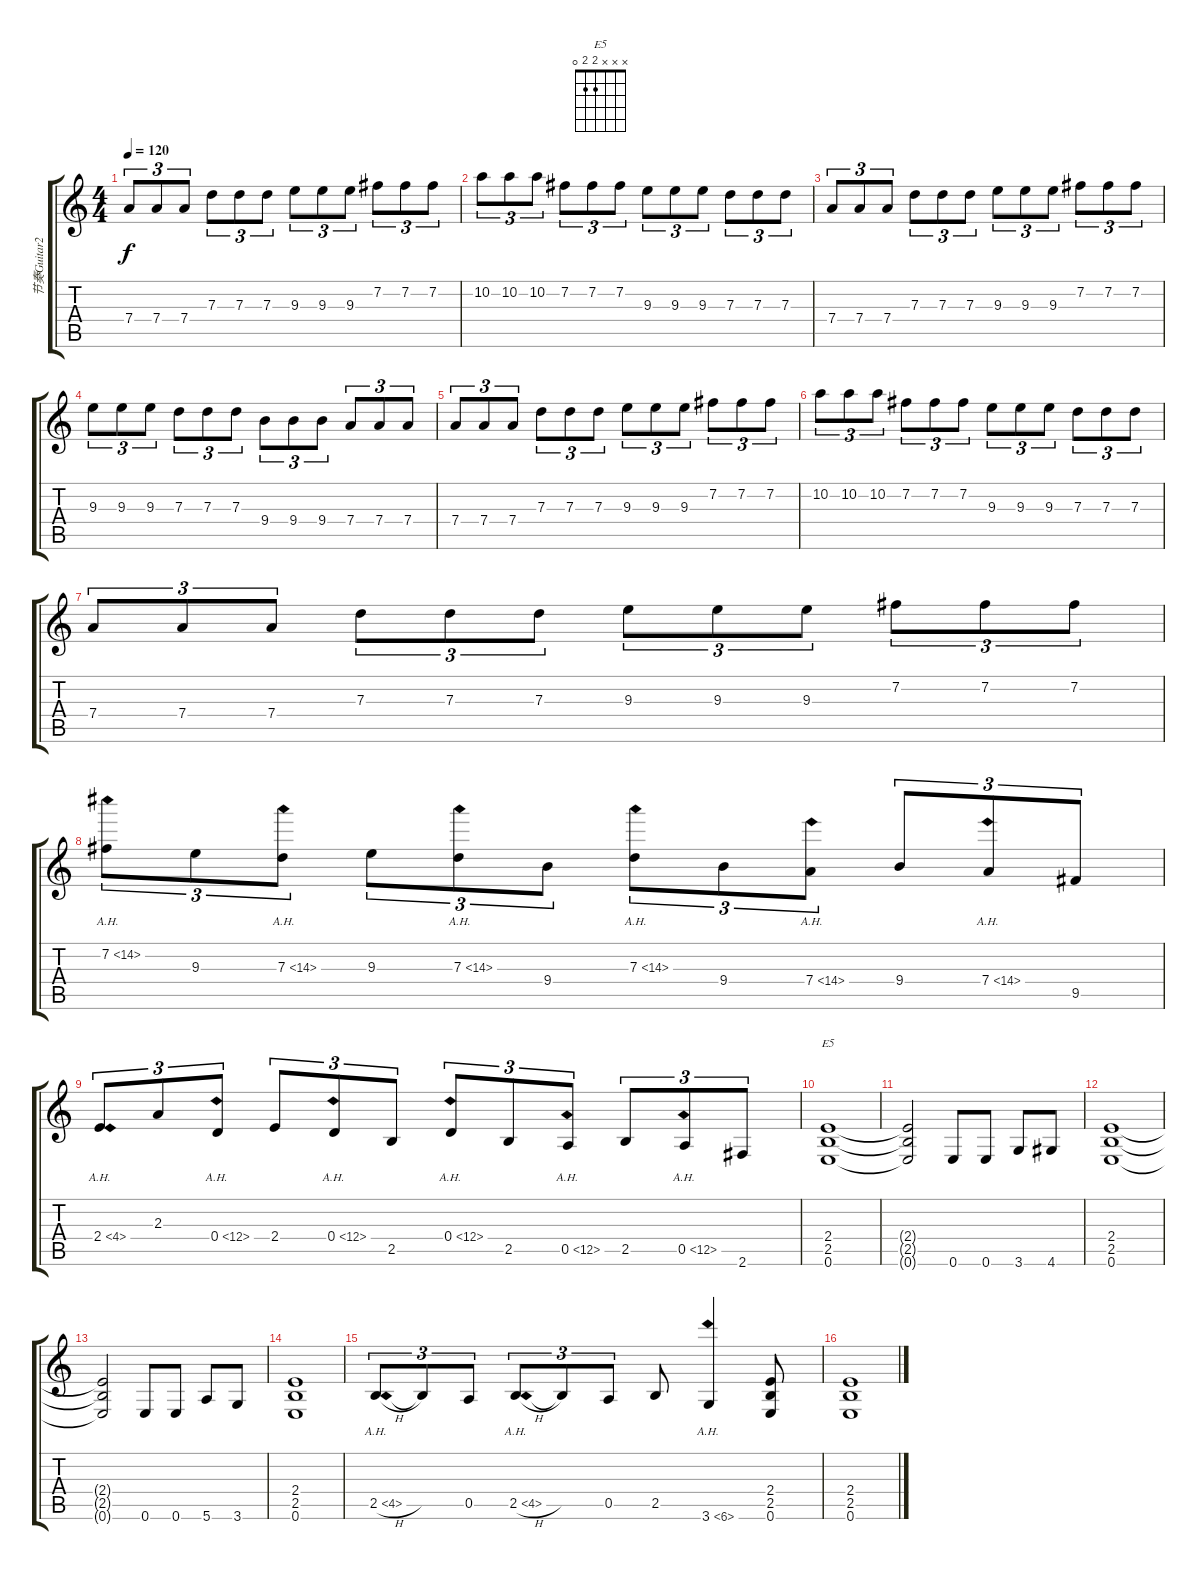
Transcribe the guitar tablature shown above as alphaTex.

\track ("节奏Guitar2" "节奏Guitar2") {instrument distortionguitar}
\staff {score tabs}
\tuning (E4 B3 G3 D3 A2 E2) {hide}
\chord ("E5" x x x 2 2 0)
\ts (4 4)
\tempo 120
\clef g2
\ks c
7.4.8{tu (3 2) dy f} 7.4.8{tu (3 2)} 7.4.8{tu (3 2)} 7.3.8{tu (3 2)} 7.3.8{tu (3 2)} 7.3.8{tu (3 2)} 9.3.8{tu (3 2)} 9.3.8{tu (3 2)} 9.3.8{tu (3 2)} 7.2.8{tu (3 2)} 7.2.8{tu (3 2)} 7.2.8{tu (3 2)} |
10.2.8{tu (3 2)} 10.2.8{tu (3 2)} 10.2.8{tu (3 2)} 7.2.8{tu (3 2)} 7.2.8{tu (3 2)} 7.2.8{tu (3 2)} 9.3.8{tu (3 2)} 9.3.8{tu (3 2)} 9.3.8{tu (3 2)} 7.3.8{tu (3 2)} 7.3.8{tu (3 2)} 7.3.8{tu (3 2)} |
7.4.8{tu (3 2)} 7.4.8{tu (3 2)} 7.4.8{tu (3 2)} 7.3.8{tu (3 2)} 7.3.8{tu (3 2)} 7.3.8{tu (3 2)} 9.3.8{tu (3 2)} 9.3.8{tu (3 2)} 9.3.8{tu (3 2)} 7.2.8{tu (3 2)} 7.2.8{tu (3 2)} 7.2.8{tu (3 2)} |
9.3.8{tu (3 2)} 9.3.8{tu (3 2)} 9.3.8{tu (3 2)} 7.3.8{tu (3 2)} 7.3.8{tu (3 2)} 7.3.8{tu (3 2)} 9.4.8{tu (3 2)} 9.4.8{tu (3 2)} 9.4.8{tu (3 2)} 7.4.8{tu (3 2)} 7.4.8{tu (3 2)} 7.4.8{tu (3 2)} |
7.4.8{tu (3 2)} 7.4.8{tu (3 2)} 7.4.8{tu (3 2)} 7.3.8{tu (3 2)} 7.3.8{tu (3 2)} 7.3.8{tu (3 2)} 9.3.8{tu (3 2)} 9.3.8{tu (3 2)} 9.3.8{tu (3 2)} 7.2.8{tu (3 2)} 7.2.8{tu (3 2)} 7.2.8{tu (3 2)} |
10.2.8{tu (3 2)} 10.2.8{tu (3 2)} 10.2.8{tu (3 2)} 7.2.8{tu (3 2)} 7.2.8{tu (3 2)} 7.2.8{tu (3 2)} 9.3.8{tu (3 2)} 9.3.8{tu (3 2)} 9.3.8{tu (3 2)} 7.3.8{tu (3 2)} 7.3.8{tu (3 2)} 7.3.8{tu (3 2)} |
7.4.8{tu (3 2)} 7.4.8{tu (3 2)} 7.4.8{tu (3 2)} 7.3.8{tu (3 2)} 7.3.8{tu (3 2)} 7.3.8{tu (3 2)} 9.3.8{tu (3 2)} 9.3.8{tu (3 2)} 9.3.8{tu (3 2)} 7.2.8{tu (3 2)} 7.2.8{tu (3 2)} 7.2.8{tu (3 2)} |
7.2{ah 7}.8{tu (3 2)} 9.3.8{tu (3 2)} 7.3{ah 7}.8{tu (3 2)} 9.3.8{tu (3 2)} 7.3{ah 7}.8{tu (3 2)} 9.4.8{tu (3 2)} 7.3{ah 7}.8{tu (3 2)} 9.4.8{tu (3 2)} 7.4{ah 7}.8{tu (3 2)} 9.4.8{tu (3 2)} 7.4{ah 7}.8{tu (3 2)} 9.5.8{tu (3 2)} |
2.4{ah 2}.8{tu (3 2)} 2.3.8{tu (3 2)} 0.4{ah 12}.8{tu (3 2)} 2.4.8{tu (3 2)} 0.4{ah 12}.8{tu (3 2)} 2.5.8{tu (3 2)} 0.4{ah 12}.8{tu (3 2)} 2.5.8{tu (3 2)} 0.5{ah 12}.8{tu (3 2)} 2.5.8{tu (3 2)} 0.5{ah 12}.8{tu (3 2)} 2.6.8{tu (3 2)} |
(2.4 2.5 0.6).1{ch "E5"} |
(2.4{t} 2.5{t} 0.6{t}).2 0.6.8 0.6.8 3.6.8 4.6.8 |
(2.4 2.5 0.6).1 |
(2.4{t} 2.5{t} 0.6{t}).2 0.6.8 0.6.8 5.6.8 3.6.8 |
(2.4 2.5 0.6).1 |
2.5{ah 2 h}.8{tu (3 2)} 2.5{t}.8{tu (3 2)} 0.5.8{tu (3 2)} 2.5{ah 2 h}.8{tu (3 2)} 2.5{t}.8{tu (3 2)} 0.5.8{tu (3 2)} 2.5.8 3.6{ah 3}.4 (2.4 2.5 0.6).8 |
(2.4 2.5 0.6).1
